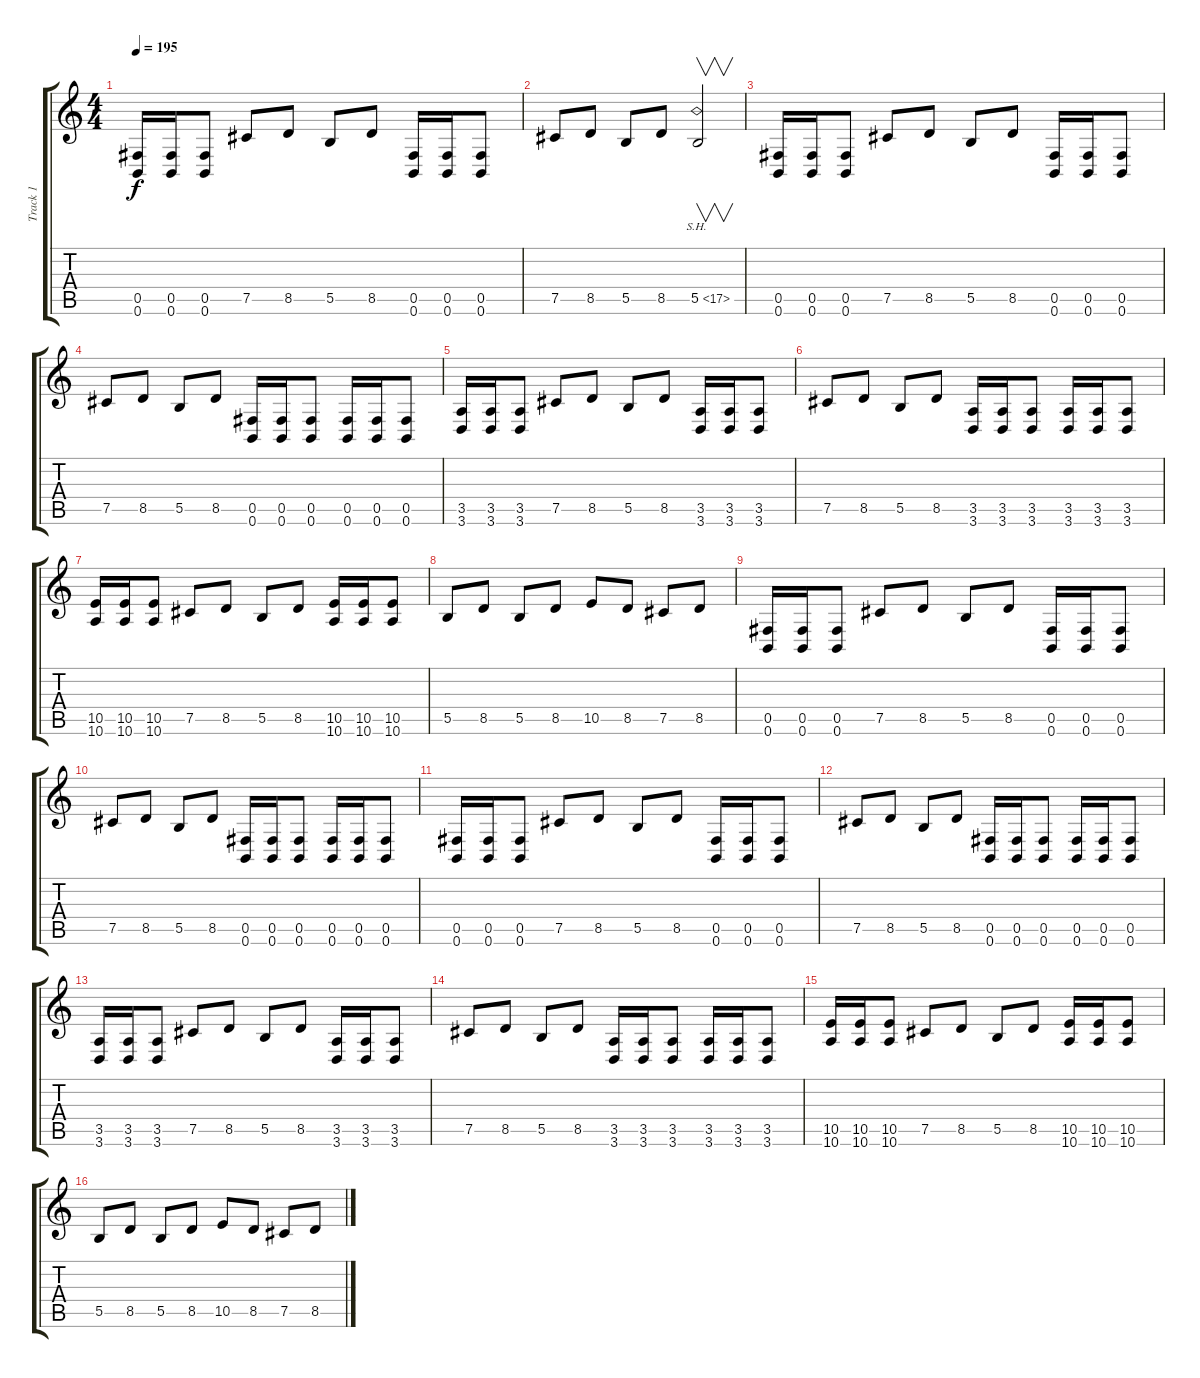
\track ("Track 1" "Track 1") {instrument distortionguitar}
\staff {score tabs}
\tuning (Db4 Ab3 E3 B2 Gb2 B1) {hide}
\ts (4 4)
\tempo 195
\clef g2
\ks c
(0.5 0.6).16{dy f} (0.5 0.6).16 (0.5 0.6).8 7.5.8 8.5.8 5.5.8 8.5.8 (0.5 0.6).16 (0.5 0.6).16 (0.5 0.6).8 |
7.5.8 8.5.8 5.5.8 8.5.8 5.5{sh 12}.2{v} |
(0.5 0.6).16 (0.5 0.6).16 (0.5 0.6).8 7.5.8 8.5.8 5.5.8 8.5.8 (0.5 0.6).16 (0.5 0.6).16 (0.5 0.6).8 |
7.5.8 8.5.8 5.5.8 8.5.8 (0.5 0.6).16 (0.5 0.6).16 (0.5 0.6).8 (0.5 0.6).16 (0.5 0.6).16 (0.5 0.6).8 |
(3.5 3.6).16 (3.5 3.6).16 (3.5 3.6).8 7.5.8 8.5.8 5.5.8 8.5.8 (3.5 3.6).16 (3.5 3.6).16 (3.5 3.6).8 |
7.5.8 8.5.8 5.5.8 8.5.8 (3.5 3.6).16 (3.5 3.6).16 (3.5 3.6).8 (3.5 3.6).16 (3.5 3.6).16 (3.5 3.6).8 |
(10.5 10.6).16 (10.5 10.6).16 (10.5 10.6).8 7.5.8 8.5.8 5.5.8 8.5.8 (10.5 10.6).16 (10.5 10.6).16 (10.5 10.6).8 |
5.5.8 8.5.8 5.5.8 8.5.8 10.5.8 8.5.8 7.5.8 8.5.8 |
(0.5 0.6).16 (0.5 0.6).16 (0.5 0.6).8 7.5.8 8.5.8 5.5.8 8.5.8 (0.5 0.6).16 (0.5 0.6).16 (0.5 0.6).8 |
7.5.8 8.5.8 5.5.8 8.5.8 (0.5 0.6).16 (0.5 0.6).16 (0.5 0.6).8 (0.5 0.6).16 (0.5 0.6).16 (0.5 0.6).8 |
(0.5 0.6).16 (0.5 0.6).16 (0.5 0.6).8 7.5.8 8.5.8 5.5.8 8.5.8 (0.5 0.6).16 (0.5 0.6).16 (0.5 0.6).8 |
7.5.8 8.5.8 5.5.8 8.5.8 (0.5 0.6).16 (0.5 0.6).16 (0.5 0.6).8 (0.5 0.6).16 (0.5 0.6).16 (0.5 0.6).8 |
(3.5 3.6).16 (3.5 3.6).16 (3.5 3.6).8 7.5.8 8.5.8 5.5.8 8.5.8 (3.5 3.6).16 (3.5 3.6).16 (3.5 3.6).8 |
7.5.8 8.5.8 5.5.8 8.5.8 (3.5 3.6).16 (3.5 3.6).16 (3.5 3.6).8 (3.5 3.6).16 (3.5 3.6).16 (3.5 3.6).8 |
(10.5 10.6).16 (10.5 10.6).16 (10.5 10.6).8 7.5.8 8.5.8 5.5.8 8.5.8 (10.5 10.6).16 (10.5 10.6).16 (10.5 10.6).8 |
5.5.8 8.5.8 5.5.8 8.5.8 10.5.8 8.5.8 7.5.8 8.5.8
